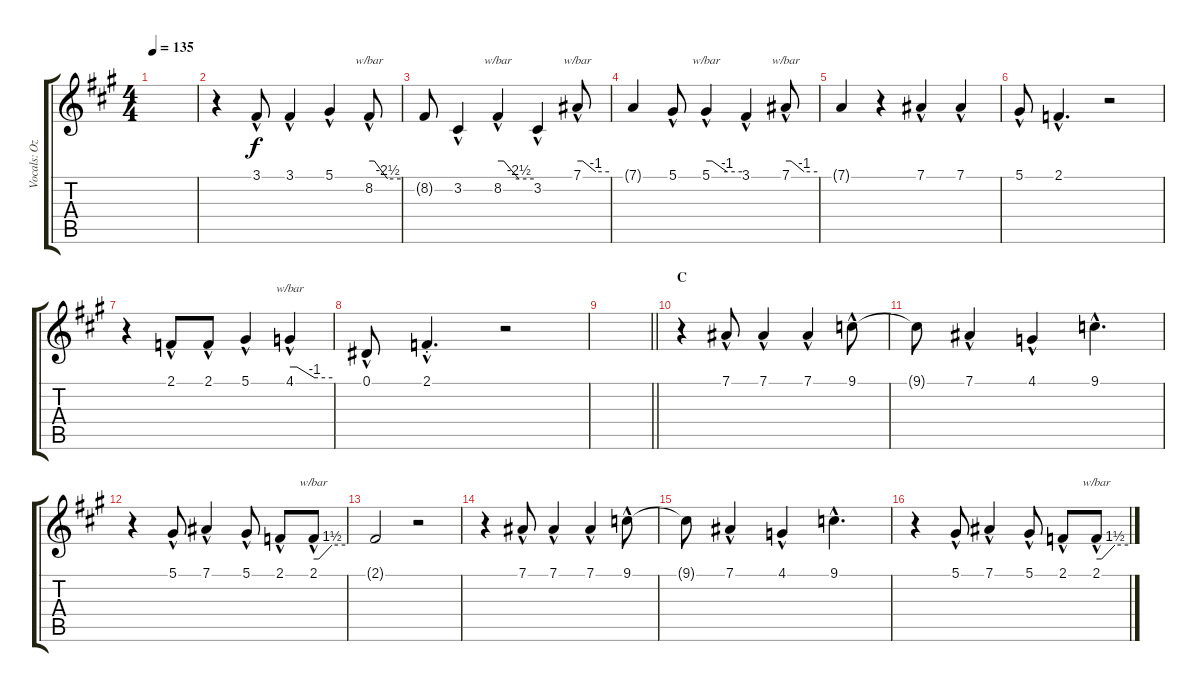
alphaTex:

\track ("Vocals: Ozzy" "Vocals: Oz") {instrument lead2sawtooth}
\staff {score tabs}
\tuning (Eb4 Bb3 Gb3 Db3 Ab2 Eb2) {hide}
\ts (4 4)
\tempo 135
\clef g2
\ks a
|
r.4 3.1{hac}.8 3.1{hac}.4 5.1{hac}.4 8.2{hac}.8{tbe (custom default 0 0 10 0 35 -10 60 -10)} |
8.2{t}.8 3.2{hac}.4 8.2{hac}.4{tbe (custom default 0 0 10 0 35 -10 60 -10)} 3.2{hac}.4 7.1{hac}.8{tbe (custom default 0 0 10 0 35 -4 60 -4)} |
7.1{t}.4 5.1{hac}.8 5.1{hac}.4{tbe (custom default 0 0 10 0 35 -4 60 -4)} 3.1{hac}.4 7.1{hac}.8{tbe (custom default 0 0 10 0 35 -4 60 -4)} |
7.1{t}.4 r.4 7.1{hac}.4 7.1{hac}.4 |
5.1{hac}.8 2.1{hac}.4{d} r.2 |
r.4 2.1{hac}.8 2.1{hac}.8 5.1{hac}.4 4.1{hac}.4{tbe (custom default 0 0 10 0 35 -4 60 -4)} |
0.1{hac}.8 2.1{hac st}.4{d} r.2 |
\barLineRight lightlight
|
\section ("" "C")
r.4 7.1{hac}.8 7.1{hac}.4 7.1{hac}.4 9.1{hac}.8 |
9.1{t}.8 7.1{hac}.4 4.1{hac}.4 9.1{hac}.4{d} |
r.4 5.1{hac}.8 7.1{hac}.4 5.1{hac}.8 2.1{hac}.8 2.1{hac}.8{tbe (custom default 0 0 10 0 35 6 60 6)} |
2.1{t}.2 r.2 |
r.4 7.1{hac}.8 7.1{hac}.4 7.1{hac}.4 9.1{hac}.8 |
9.1{t}.8 7.1{hac}.4 4.1{hac}.4 9.1{hac}.4{d} |
r.4 5.1{hac}.8 7.1{hac}.4 5.1{hac}.8 2.1{hac}.8 2.1{hac}.8{tbe (custom default 0 0 10 0 35 6 60 6)}
